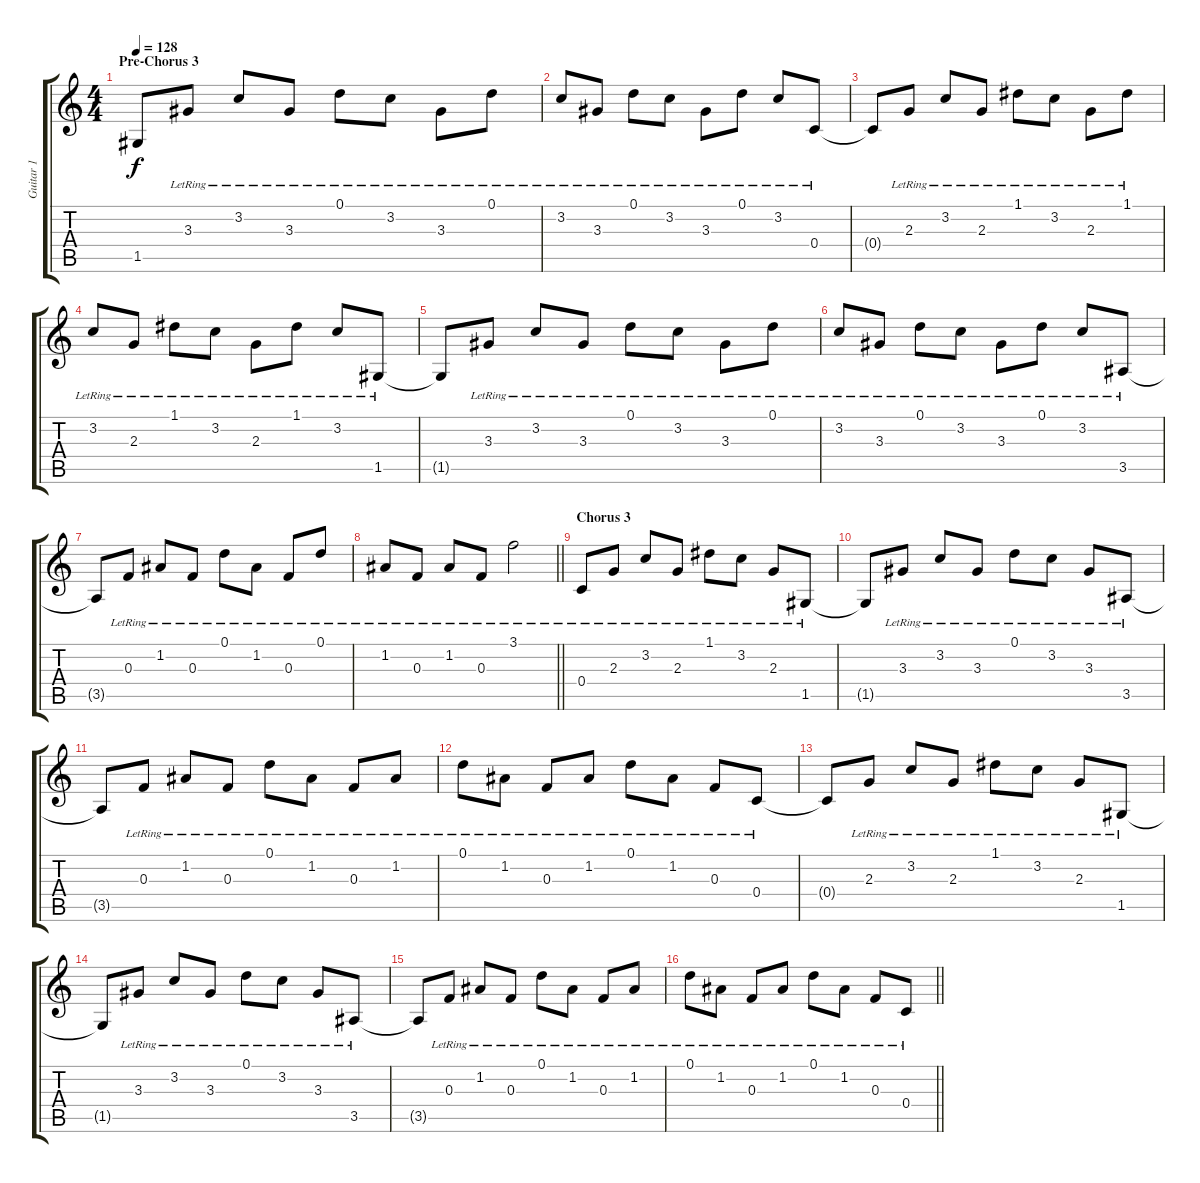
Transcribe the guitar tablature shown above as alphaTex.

\track ("Guitar 1" "Guitar 1") {instrument acousticguitarsteel}
\staff {score tabs}
\tuning (D4 A3 F3 C3 G2 C2) {hide}
\ts (4 4)
\section ("" "Pre-Chorus 3")
\tempo 128
\clef g2
\ks c
1.5{t}.8{dy f} 3.3{lr}.8 3.2{lr}.8 3.3{lr}.8 0.1{lr}.8 3.2{lr}.8 3.3{lr}.8 0.1{lr}.8 |
3.2{lr}.8 3.3{lr}.8 0.1{lr}.8 3.2{lr}.8 3.3{lr}.8 0.1{lr}.8 3.2{lr}.8 0.4{lr}.8 |
0.4{t}.8 2.3{lr}.8 3.2{lr}.8 2.3{lr}.8 1.1{lr}.8 3.2{lr}.8 2.3{lr}.8 1.1{lr}.8 |
3.2{lr}.8 2.3{lr}.8 1.1{lr}.8 3.2{lr}.8 2.3{lr}.8 1.1{lr}.8 3.2{lr}.8 1.5{lr}.8 |
1.5{t}.8 3.3{lr}.8 3.2{lr}.8 3.3{lr}.8 0.1{lr}.8 3.2{lr}.8 3.3{lr}.8 0.1{lr}.8 |
3.2{lr}.8 3.3{lr}.8 0.1{lr}.8 3.2{lr}.8 3.3{lr}.8 0.1{lr}.8 3.2{lr}.8 3.5{lr}.8 |
3.5{t}.8 0.3{lr}.8 1.2{lr}.8 0.3{lr}.8 0.1{lr}.8 1.2{lr}.8 0.3{lr}.8 0.1{lr}.8 |
\barLineRight lightlight
1.2{lr}.8 0.3{lr}.8 1.2{lr}.8 0.3{lr}.8 3.1{lr}.2 |
\section ("" "Chorus 3")
0.4{lr}.8 2.3{lr}.8 3.2{lr}.8 2.3{lr}.8 1.1{lr}.8 3.2{lr}.8 2.3{lr}.8 1.5{lr}.8 |
1.5{t}.8 3.3{lr}.8 3.2{lr}.8 3.3{lr}.8 0.1{lr}.8 3.2{lr}.8 3.3{lr}.8 3.5{lr}.8 |
3.5{t}.8 0.3{lr}.8 1.2{lr}.8 0.3{lr}.8 0.1{lr}.8 1.2{lr}.8 0.3{lr}.8 1.2{lr}.8 |
0.1{lr}.8 1.2{lr}.8 0.3{lr}.8 1.2{lr}.8 0.1{lr}.8 1.2{lr}.8 0.3{lr}.8 0.4{lr}.8 |
0.4{t}.8 2.3{lr}.8 3.2{lr}.8 2.3{lr}.8 1.1{lr}.8 3.2{lr}.8 2.3{lr}.8 1.5{lr}.8 |
1.5{t}.8 3.3{lr}.8 3.2{lr}.8 3.3{lr}.8 0.1{lr}.8 3.2{lr}.8 3.3{lr}.8 3.5{lr}.8 |
3.5{t}.8 0.3{lr}.8 1.2{lr}.8 0.3{lr}.8 0.1{lr}.8 1.2{lr}.8 0.3{lr}.8 1.2{lr}.8 |
\barLineRight lightlight
0.1{lr}.8 1.2{lr}.8 0.3{lr}.8 1.2{lr}.8 0.1{lr}.8 1.2{lr}.8 0.3{lr}.8 0.4{lr}.8
